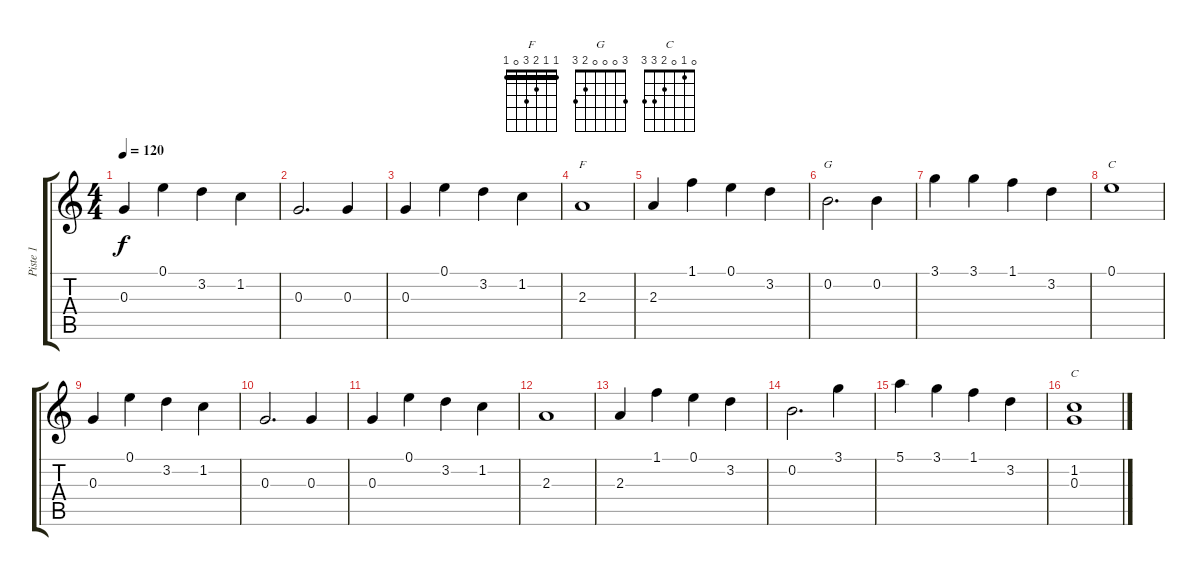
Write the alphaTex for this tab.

\track ("Piste 1" "Piste 1") {instrument acousticguitarsteel}
\staff {score tabs}
\tuning (E4 B3 G3 D3 A2 E2) {hide}
\chord ("F" 1 1 2 3 0 1) {barre 1}
\chord ("G" 3 0 0 0 2 3)
\chord ("C" 0 1 0 2 3 x)
\chord ("C" 0 1 0 2 3 3)
\ts (4 4)
\tempo 120
\clef g2
\ks c
0.3.4{dy f} 0.1.4 3.2.4 1.2.4 |
0.3.2{d} 0.3.4 |
0.3.4 0.1.4 3.2.4 1.2.4 |
2.3.1{ch "F"} |
2.3.4 1.1.4 0.1.4 3.2.4 |
0.2.2{d ch "G"} 0.2.4 |
3.1.4 3.1.4 1.1.4 3.2.4 |
0.1.1{ch "C"} |
0.3.4 0.1.4 3.2.4 1.2.4 |
0.3.2{d} 0.3.4 |
0.3.4 0.1.4 3.2.4 1.2.4 |
2.3.1 |
2.3.4 1.1.4 0.1.4 3.2.4 |
0.2.2{d} 3.1.4 |
5.1.4 3.1.4 1.1.4 3.2.4 |
(1.2 0.3).1{ch "C"}
